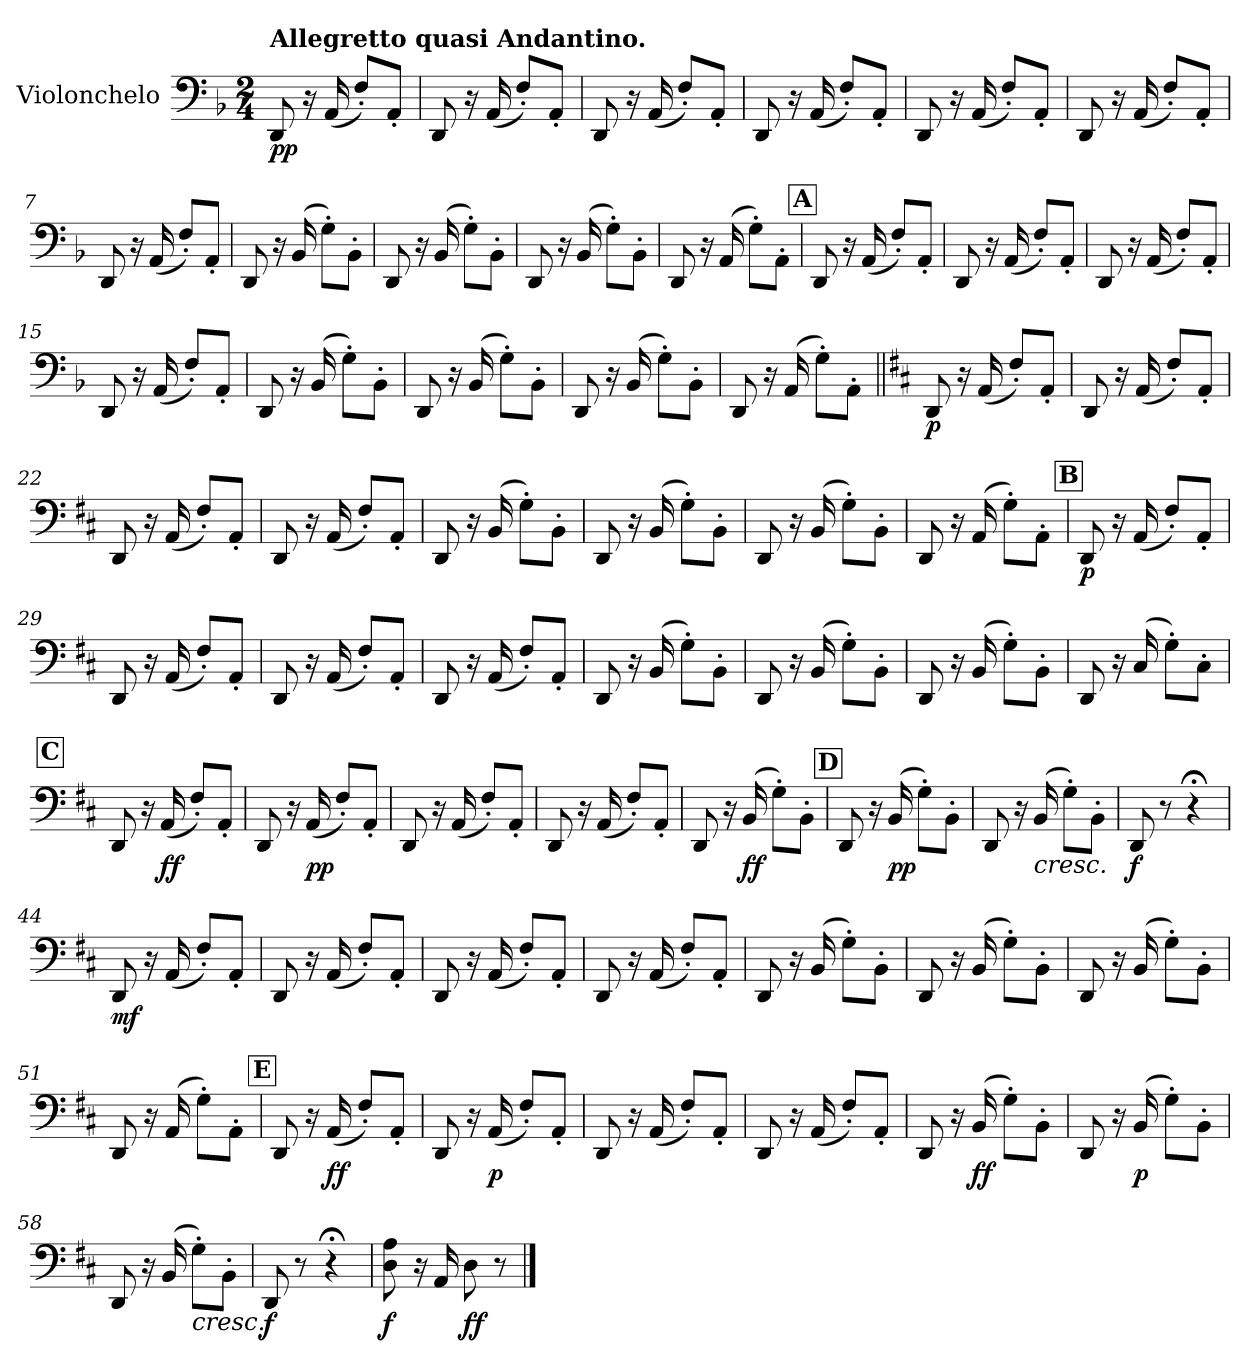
**kern	**dynam
*part1	*part1
*staff1	*staff1
*I"Violonchelo	*
*I'Vc.	*
*clefF4	*
*k[b-]	*
*M2/4	*
*MM72	*
=1	=1
!LO:TX:a:B:t=Allegretto quasi Andantino.	!
!	!LO:DY:b
8DD/	pp
16r	.
(<16AA/	.
8F'/L)	.
8AA'/J	.
=2	=2
8DD/	.
16r	.
(<16AA/	.
8F'/L)	.
8AA'/J	.
=3	=3
8DD/	.
16r	.
(<16AA/	.
8F'/L)	.
8AA'/J	.
=4	=4
8DD/	.
16r	.
(<16AA/	.
8F'/L)	.
8AA'/J	.
=5	=5
8DD/	.
16r	.
(<16AA/	.
8F'/L)	.
8AA'/J	.
=6	=6
8DD/	.
16r	.
(<16AA/	.
8F'/L)	.
8AA'/J	.
=7	=7
8DD/	.
16r	.
(<16AA/	.
8F'/L)	.
8AA'/J	.
!!LO:LB:g=z
=8	=8
8DD/	.
16r	.
(>16BB-/	.
8G'\L)	.
8BB-'\J	.
=9	=9
8DD/	.
16r	.
(>16BB-/	.
8G'\L)	.
8BB-'\J	.
=10	=10
8DD/	.
16r	.
(>16BB-/	.
8G'\L)	.
8BB-'\J	.
=11	=11
8DD/	.
16r	.
(>16AA/	.
8G'\L)	.
8AA'\J	.
!!LO:REH:place=s1:a:B:fs=14:t=A
=12	=12
8DD/	.
16r	.
(<16AA/	.
8F'/L)	.
8AA'/J	.
=13	=13
8DD/	.
16r	.
(<16AA/	.
8F'/L)	.
8AA'/J	.
=14	=14
8DD/	.
16r	.
(<16AA/	.
8F'/L)	.
8AA'/J	.
!!LO:LB:g=z
=15	=15
8DD/	.
16r	.
(<16AA/	.
8F'/L)	.
8AA'/J	.
=16	=16
8DD/	.
16r	.
(>16BB-/	.
8G'\L)	.
8BB-'\J	.
=17	=17
8DD/	.
16r	.
(>16BB-/	.
8G'\L)	.
8BB-'\J	.
=18	=18
8DD/	.
16r	.
(>16BB-/	.
8G'\L)	.
8BB-'\J	.
=19	=19
8DD/	.
16r	.
(>16AA/	.
8G'\L)	.
8AA'\J	.
=20||	=20||
*k[f#c#]	*
!	!LO:DY:b
8DD/	p
16r	.
(<16AA/	.
8F#'/L)	.
8AA'/J	.
=21	=21
8DD/	.
16r	.
(<16AA/	.
8F#'/L)	.
8AA'/J	.
!!LO:LB:g=z
=22	=22
8DD/	.
16r	.
(<16AA/	.
8F#'/L)	.
8AA'/J	.
=23	=23
8DD/	.
16r	.
(<16AA/	.
8F#'/L)	.
8AA'/J	.
=24	=24
8DD/	.
16r	.
(>16BB/	.
8G'\L)	.
8BB'\J	.
=25	=25
8DD/	.
16r	.
(>16BB/	.
8G'\L)	.
8BB'\J	.
=26	=26
8DD/	.
16r	.
(>16BB/	.
8G'\L)	.
8BB'\J	.
=27	=27
8DD/	.
16r	.
(>16AA/	.
8G'\L)	.
8AA'\J	.
!!LO:REH:place=s1:a:B:fs=14:t=B
=28	=28
!	!LO:DY:b
8DD/	p
16r	.
(<16AA/	.
8F#'/L)	.
8AA'/J	.
!!LO:LB:g=z
=29	=29
8DD/	.
16r	.
(<16AA/	.
8F#'/L)	.
8AA'/J	.
=30	=30
8DD/	.
16r	.
(<16AA/	.
8F#'/L)	.
8AA'/J	.
=31	=31
8DD/	.
16r	.
(<16AA/	.
8F#'/L)	.
8AA'/J	.
=32	=32
8DD/	.
16r	.
(>16BB/	.
8G'\L)	.
8BB'\J	.
=33	=33
8DD/	.
16r	.
(>16BB/	.
8G'\L)	.
8BB'\J	.
=34	=34
8DD/	.
16r	.
(>16BB/	.
8G'\L)	.
8BB'\J	.
=35	=35
8DD/	.
16r	.
(>16C#/	.
8G'\L)	.
8C#'\J	.
!!LO:LB:g=z
!!LO:REH:place=s1:a:B:fs=14:t=C
=36	=36
8DD/	.
16r	.
!	!LO:DY:b
(<16AA/	ff
8F#'/L)	.
8AA'/J	.
=37	=37
8DD/	.
16r	.
!	!LO:DY:b
(<16AA/	pp
8F#'/L)	.
8AA'/J	.
=38	=38
8DD/	.
16r	.
(<16AA/	.
8F#'/L)	.
8AA'/J	.
=39	=39
8DD/	.
16r	.
(<16AA/	.
8F#'/L)	.
8AA'/J	.
=40	=40
8DD/	.
16r	.
!	!LO:DY:b
(>16BB/	ff
8G'\L)	.
8BB'\J	.
!!LO:REH:place=s1:a:B:fs=14:t=D
=41	=41
8DD/	.
16r	.
!	!LO:DY:b
(>16BB/	pp
8G'\L)	.
8BB'\J	.
=42	=42
8DD/	.
16r	.
!LO:TX:b:i:t=cresc.	!
(>16BB/	.
8G'\L)	.
8BB'\J	.
!!LO:LB:g=z
=43	=43
!	!LO:DY:b
8DD/	f
8r	.
4r;<	.
=44	=44
!	!LO:DY:b
8DD/	mf
16r	.
(<16AA/	.
8F#'/L)	.
8AA'/J	.
=45	=45
8DD/	.
16r	.
(<16AA/	.
8F#'/L)	.
8AA'/J	.
=46	=46
8DD/	.
16r	.
(<16AA/	.
8F#'/L)	.
8AA'/J	.
=47	=47
8DD/	.
16r	.
(<16AA/	.
8F#'/L)	.
8AA'/J	.
=48	=48
8DD/	.
16r	.
(>16BB/	.
8G'\L)	.
8BB'\J	.
=49	=49
8DD/	.
16r	.
(>16BB/	.
8G'\L)	.
8BB'\J	.
!!LO:LB:g=z
=50	=50
8DD/	.
16r	.
(>16BB/	.
8G'\L)	.
8BB'\J	.
=51	=51
8DD/	.
16r	.
(>16AA/	.
8G'\L)	.
8AA'\J	.
!!LO:REH:place=s1:a:B:fs=14:t=E
=52	=52
8DD/	.
16r	.
!	!LO:DY:b
(<16AA/	ff
8F#'/L)	.
8AA'/J	.
=53	=53
8DD/	.
16r	.
!	!LO:DY:b
(<16AA/	p
8F#'/L)	.
8AA'/J	.
=54	=54
8DD/	.
16r	.
(<16AA/	.
8F#'/L)	.
8AA'/J	.
=55	=55
8DD/	.
16r	.
(<16AA/	.
8F#'/L)	.
8AA'/J	.
=56	=56
8DD/	.
16r	.
!	!LO:DY:b
(>16BB/	ff
8G'\L)	.
8BB'\J	.
!!LO:LB:g=z
=57	=57
8DD/	.
16r	.
!	!LO:DY:b
(>16BB/	p
8G'\L)	.
8BB'\J	.
=58	=58
8DD/	.
16r	.
(>16BB/	.
!LO:TX:b:i:t=cresc.	!
8G'\L)	.
8BB'\J	.
=59	=59
!	!LO:DY:b
8DD/	f
8r	.
4r;<	.
=60	=60
!	!LO:DY:b
8D\ 8A\	f
16r	.
16AA/	.
!	!LO:DY:b
8D\	ff
8r	.
==	==
*-	*-
